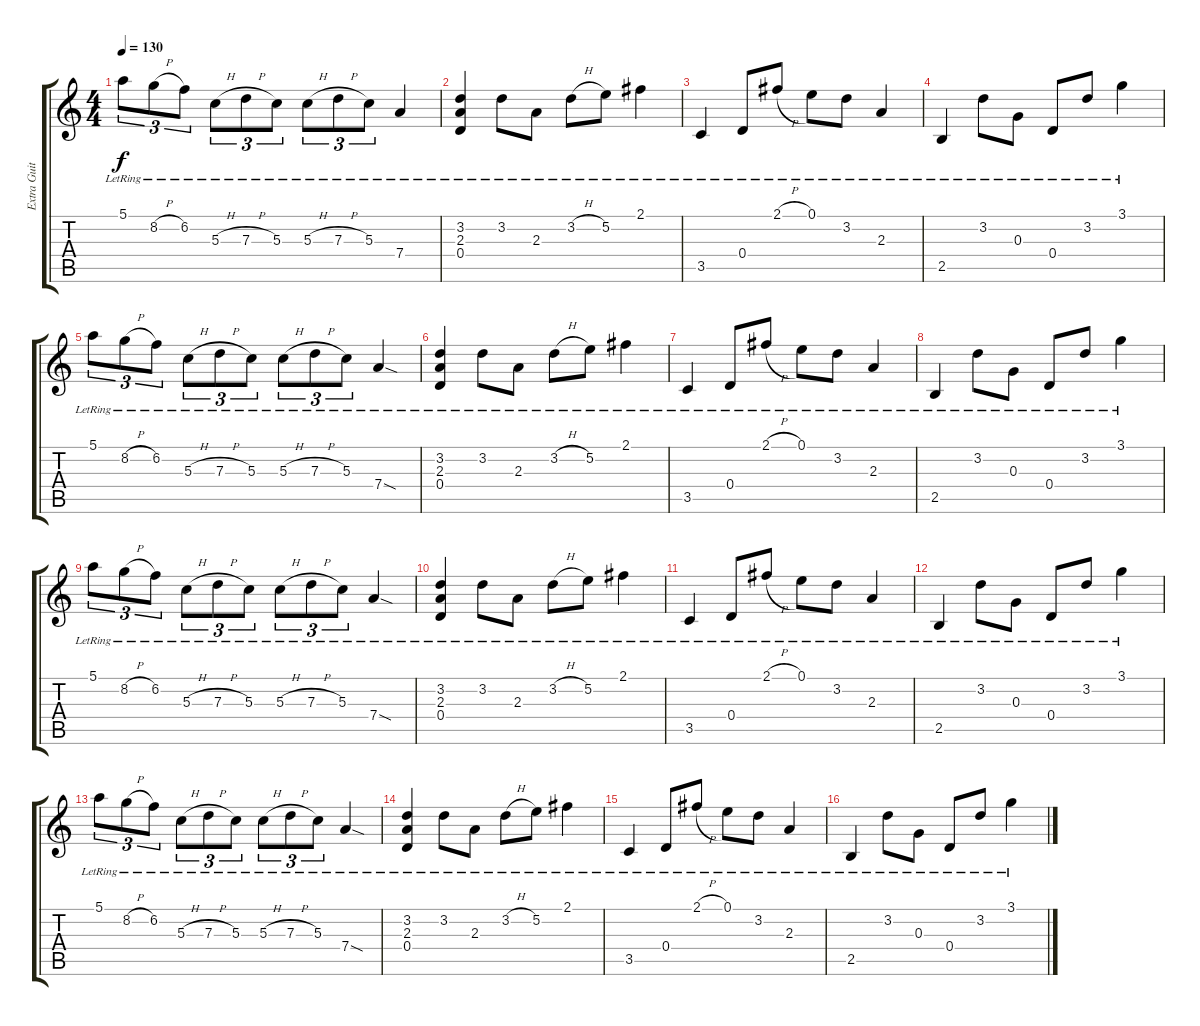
\track ("Extra Guitar" "Extra Guit") {instrument distortionguitar}
\staff {score tabs}
\tuning (E4 B3 G3 D3 A2 E2) {hide}
\ts (4 4)
\tempo 130
\clef g2
\ks c
5.1{lr}.8{tu (3 2) dy f} 8.2{h lr}.8{tu (3 2)} 6.2{lr}.8{tu (3 2)} 5.3{h lr}.8{tu (3 2)} 7.3{h lr}.8{tu (3 2)} 5.3{lr}.8{tu (3 2)} 5.3{h lr}.8{tu (3 2)} 7.3{h lr}.8{tu (3 2)} 5.3{lr}.8{tu (3 2)} 7.4{lr}.4 |
(3.2 2.3 0.4{lr}).4 3.2{lr}.8 2.3{lr}.8 3.2{h lr}.8 5.2{lr}.8 2.1{lr}.4 |
3.5{lr}.4 0.4{lr}.8 2.1{h lr}.8 0.1{lr}.8 3.2{lr}.8 2.3{lr}.4 |
2.5{lr}.4 3.2{lr}.8 0.3{lr}.8 0.4{lr}.8 3.2{lr}.8 3.1{lr}.4 |
5.1{lr}.8{tu (3 2)} 8.2{h lr}.8{tu (3 2)} 6.2{lr}.8{tu (3 2)} 5.3{h lr}.8{tu (3 2)} 7.3{h lr}.8{tu (3 2)} 5.3{lr}.8{tu (3 2)} 5.3{h lr}.8{tu (3 2)} 7.3{h lr}.8{tu (3 2)} 5.3{lr}.8{tu (3 2)} 7.4{sod lr}.4 |
(3.2 2.3 0.4{lr}).4 3.2{lr}.8 2.3{lr}.8 3.2{h lr}.8 5.2{lr}.8 2.1{lr}.4 |
3.5{lr}.4 0.4{lr}.8 2.1{h lr}.8 0.1{lr}.8 3.2{lr}.8 2.3{lr}.4 |
2.5{lr}.4 3.2{lr}.8 0.3{lr}.8 0.4{lr}.8 3.2{lr}.8 3.1{lr}.4 |
5.1{lr}.8{tu (3 2)} 8.2{h lr}.8{tu (3 2)} 6.2{lr}.8{tu (3 2)} 5.3{h lr}.8{tu (3 2)} 7.3{h lr}.8{tu (3 2)} 5.3{lr}.8{tu (3 2)} 5.3{h lr}.8{tu (3 2)} 7.3{h lr}.8{tu (3 2)} 5.3{lr}.8{tu (3 2)} 7.4{sod lr}.4 |
(3.2 2.3 0.4{lr}).4 3.2{lr}.8 2.3{lr}.8 3.2{h lr}.8 5.2{lr}.8 2.1{lr}.4 |
3.5{lr}.4 0.4{lr}.8 2.1{h lr}.8 0.1{lr}.8 3.2{lr}.8 2.3{lr}.4 |
2.5{lr}.4 3.2{lr}.8 0.3{lr}.8 0.4{lr}.8 3.2{lr}.8 3.1{lr}.4 |
5.1{lr}.8{tu (3 2)} 8.2{h lr}.8{tu (3 2)} 6.2{lr}.8{tu (3 2)} 5.3{h lr}.8{tu (3 2)} 7.3{h lr}.8{tu (3 2)} 5.3{lr}.8{tu (3 2)} 5.3{h lr}.8{tu (3 2)} 7.3{h lr}.8{tu (3 2)} 5.3{lr}.8{tu (3 2)} 7.4{sod lr}.4 |
(3.2 2.3 0.4{lr}).4 3.2{lr}.8 2.3{lr}.8 3.2{h lr}.8 5.2{lr}.8 2.1{lr}.4 |
3.5{lr}.4 0.4{lr}.8 2.1{h lr}.8 0.1{lr}.8 3.2{lr}.8 2.3{lr}.4 |
2.5{lr}.4 3.2{lr}.8 0.3{lr}.8 0.4{lr}.8 3.2{lr}.8 3.1{lr}.4
